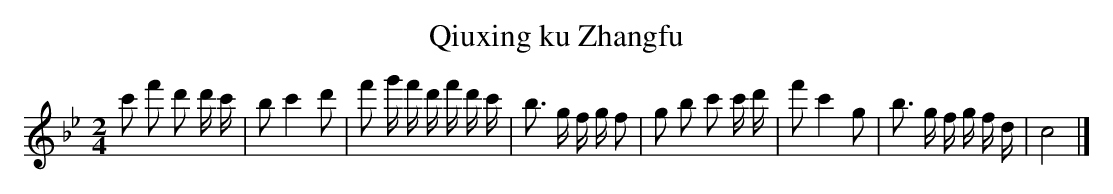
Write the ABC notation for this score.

X:1
T: Qiuxing ku Zhangfu
L: 1/16
M: 2/4
K: Bb
c'2 f'2 d'2 d' c' [I:setbarnb 1]|
b2c'4d'2 |
f'2 g' f' d' f' d' c' |
b2> g2 f g f2 |
g2 b2 c'2 c' d' |
f'2c'4g2 |
b2> g2 f g f d |
c8 |]
